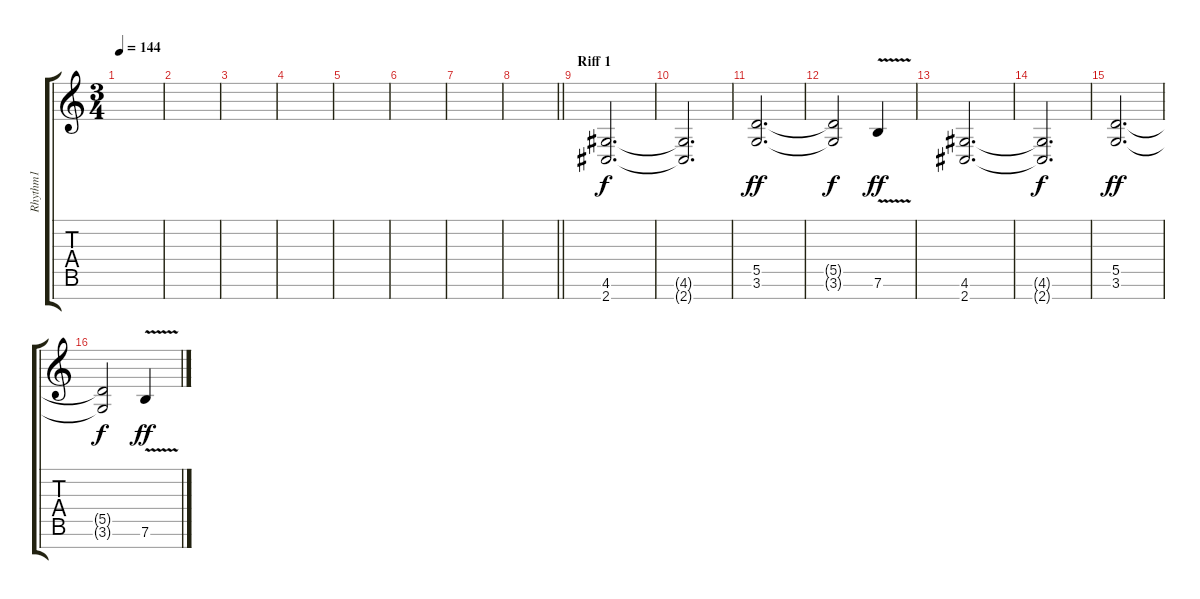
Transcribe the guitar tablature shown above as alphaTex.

\track ("Rhythm1" "Rhythm1") {instrument distortionguitar}
\staff {score tabs}
\tuning (E4 B3 G3 D3 A2 E2 B1) {hide}
\ts (3 4)
\tempo 144
\clef g2
\ks c
|
|
|
|
|
|
|
\barLineRight lightlight
|
\section ("" "Riff 1")
(4.6 2.7).2{d} |
(4.6{t} 2.7{t}).2{d dy f} |
(5.5 3.6).2{d dy ff} |
(5.5{t} 3.6{t}).2{dy f} 7.6{v}.4{dy ff} |
(4.6 2.7).2{d} |
(4.6{t} 2.7{t}).2{d dy f} |
(5.5 3.6).2{d dy ff} |
(5.5{t} 3.6{t}).2{dy f} 7.6{v}.4{dy ff}
